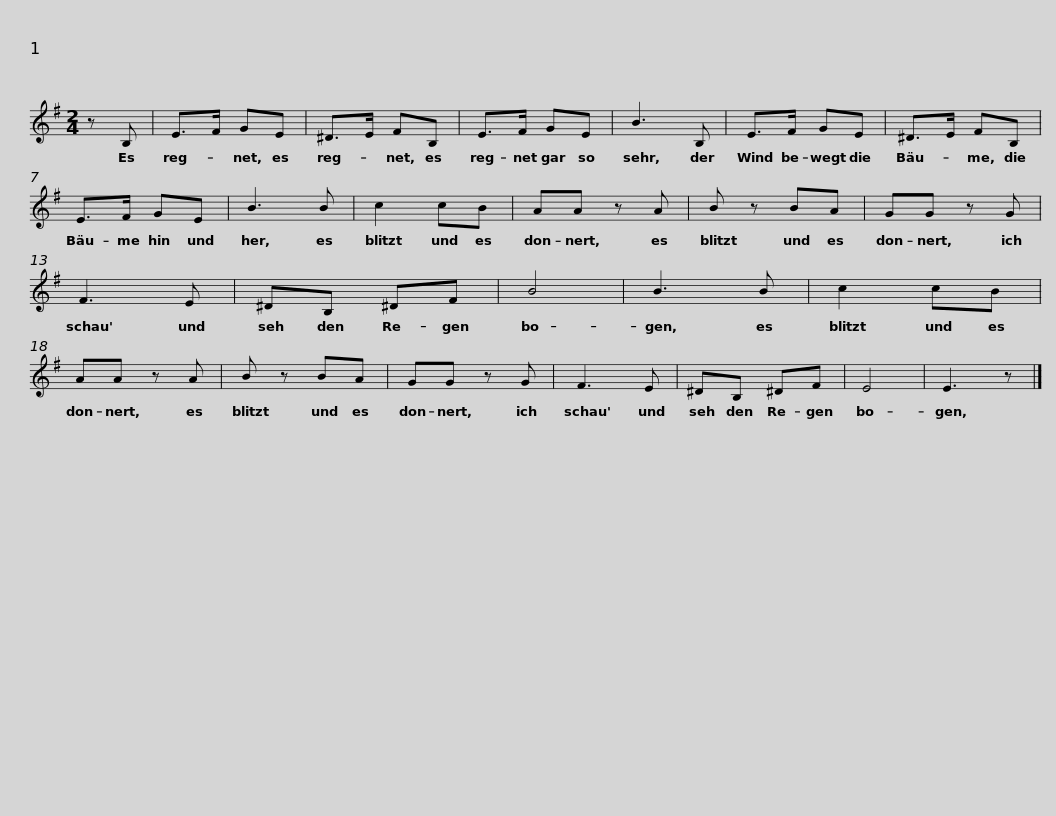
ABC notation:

X:1
L:1/8
M:2/4
I:linebreak $
K:G
V:1 treble
V:1
 z B, | E>F GE | ^D>E FB, | E>F GE |$ B3 B, | %5
 E>F GE | ^D>E FB, | E>F GE |$ B3 B | c2 cB | %10
 AA z A | B z BA |$ GG z G | F3 E | ^DB, ^DF | %15
 B4 |$ B3 B | c2 cB | AA z A | B z BA |$ %20
 GG z G | F3 E | ^DB, ^DF | E4 | E3 z |] %25
